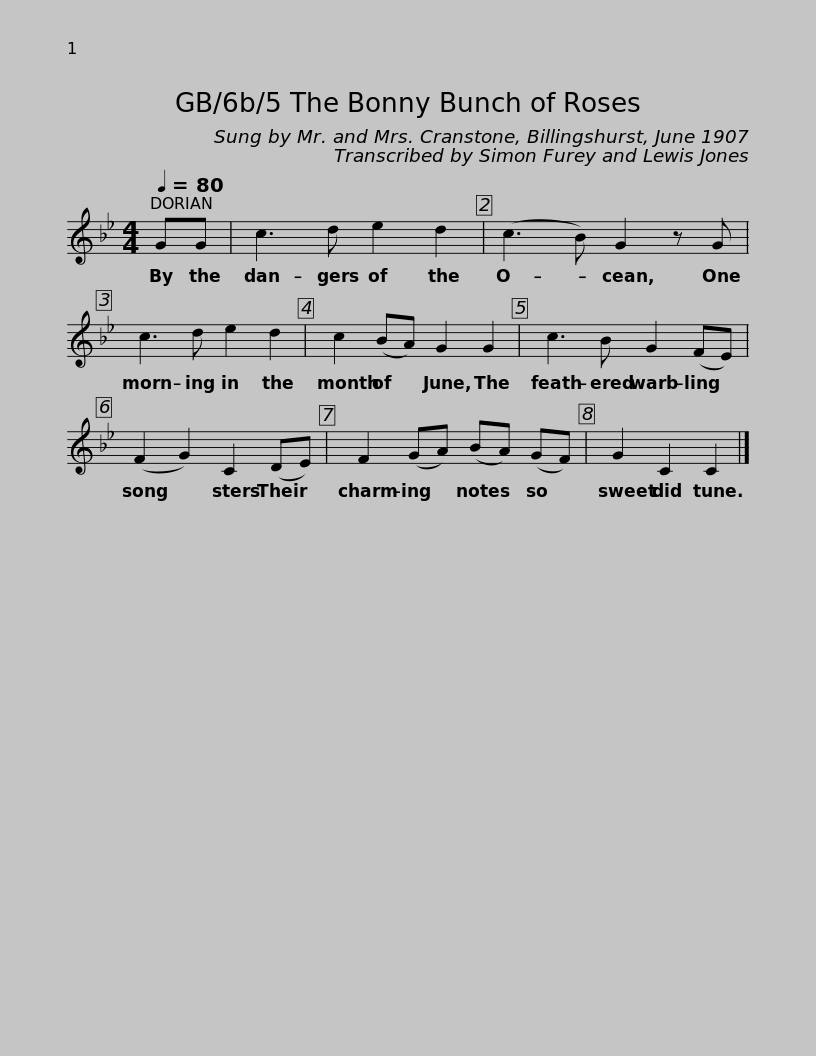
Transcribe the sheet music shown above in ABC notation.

X:1
L:1/8
Q:1/4=80
M:4/4
I:linebreak $
K:Bb
V:1 treble
V:1
 GG | c3 d e2 d2 | (c3 B) G2 z G |$ c3 d e2 d2 | c2 (BA) G2 G2 | %5
 c3 B G2 (FE) |$ (F2 G2) C2 (DE) | F2 (GA) (BA) (GF) | G2 C2 C2 |] %9
